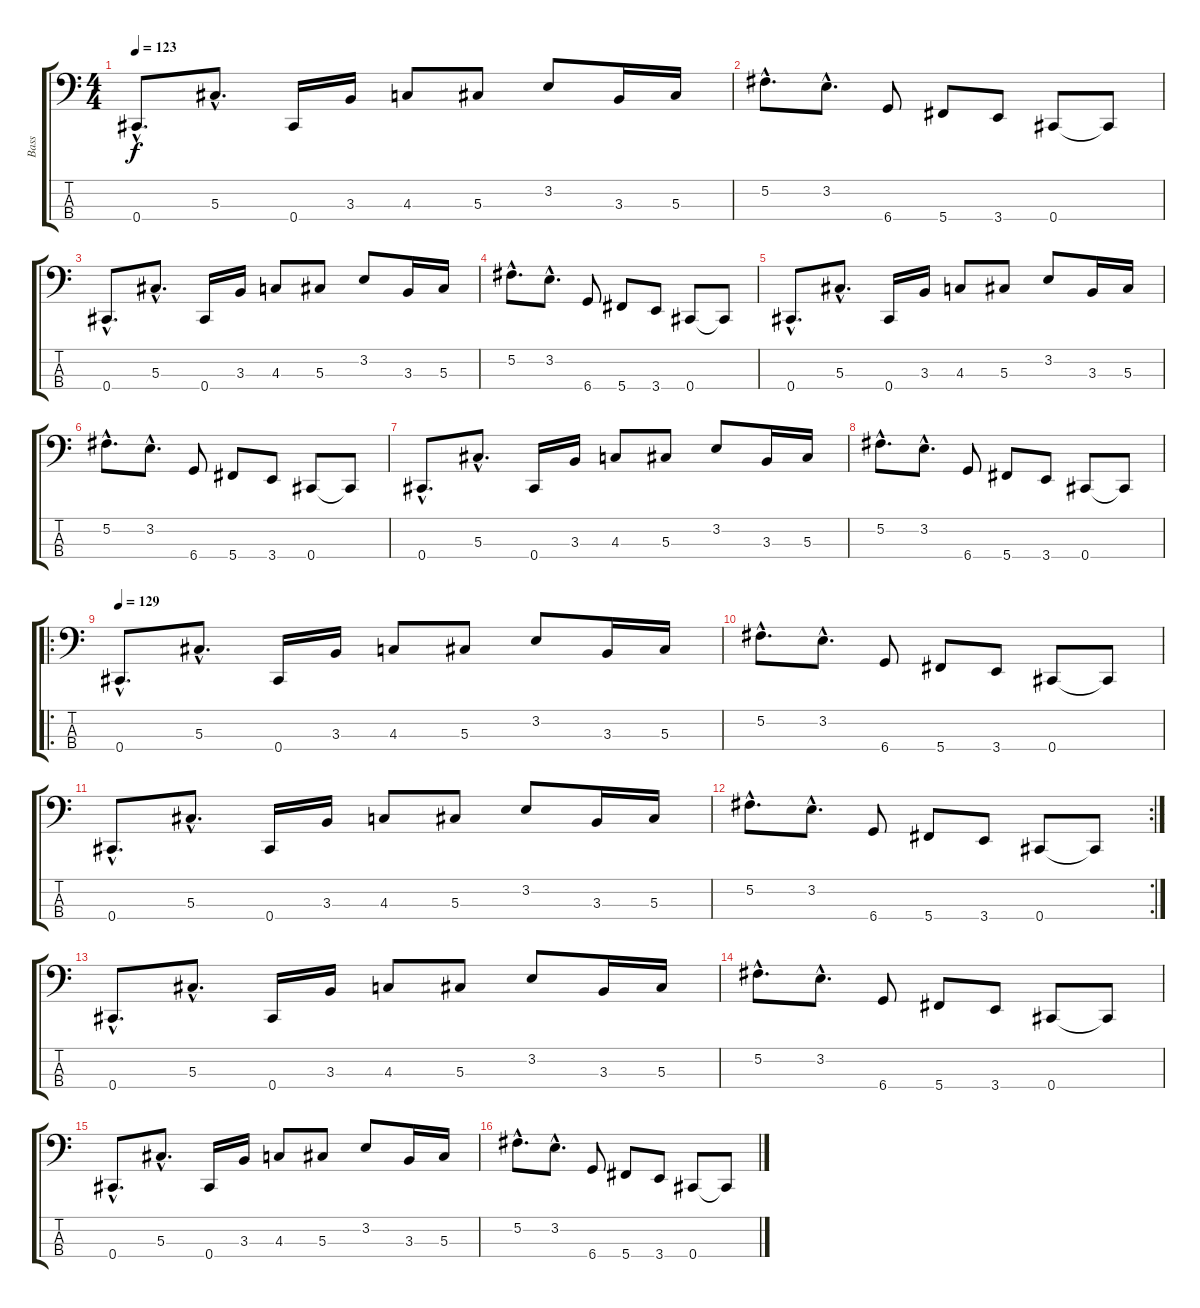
\track ("Bass" "Bass") {instrument electricbasspick}
\staff {score tabs}
\tuning (Gb2 Db2 Ab1 Db1) {hide}
\ts (4 4)
\tempo 123
\clef f4
\ks c
0.4{hac}.8{d dy f} 5.3{hac}.8{d} 0.4.16 3.3.16 4.3.8 5.3.8 3.2.8 3.3.16 5.3.16 |
5.2{hac}.8{d} 3.2{hac}.8{d} 6.4.8 5.4.8 3.4.8 0.4.8 0.4{t}.8 |
0.4{hac}.8{d} 5.3{hac}.8{d} 0.4.16 3.3.16 4.3.8 5.3.8 3.2.8 3.3.16 5.3.16 |
5.2{hac}.8{d} 3.2{hac}.8{d} 6.4.8 5.4.8 3.4.8 0.4.8 0.4{t}.8 |
0.4{hac}.8{d} 5.3{hac}.8{d} 0.4.16 3.3.16 4.3.8 5.3.8 3.2.8 3.3.16 5.3.16 |
5.2{hac}.8{d} 3.2{hac}.8{d} 6.4.8 5.4.8 3.4.8 0.4.8 0.4{t}.8 |
0.4{hac}.8{d} 5.3{hac}.8{d} 0.4.16 3.3.16 4.3.8 5.3.8 3.2.8 3.3.16 5.3.16 |
5.2{hac}.8{d} 3.2{hac}.8{d} 6.4.8 5.4.8 3.4.8 0.4.8 0.4{t}.8 |
\ro
\tempo 129
0.4{hac}.8{d} 5.3{hac}.8{d} 0.4.16 3.3.16 4.3.8 5.3.8 3.2.8 3.3.16 5.3.16 |
5.2{hac}.8{d} 3.2{hac}.8{d} 6.4.8 5.4.8 3.4.8 0.4.8 0.4{t}.8 |
0.4{hac}.8{d} 5.3{hac}.8{d} 0.4.16 3.3.16 4.3.8 5.3.8 3.2.8 3.3.16 5.3.16 |
\rc 2
5.2{hac}.8{d} 3.2{hac}.8{d} 6.4.8 5.4.8 3.4.8 0.4.8 0.4{t}.8 |
0.4{hac}.8{d} 5.3{hac}.8{d} 0.4.16 3.3.16 4.3.8 5.3.8 3.2.8 3.3.16 5.3.16 |
5.2{hac}.8{d} 3.2{hac}.8{d} 6.4.8 5.4.8 3.4.8 0.4.8 0.4{t}.8 |
0.4{hac}.8{d} 5.3{hac}.8{d} 0.4.16 3.3.16 4.3.8 5.3.8 3.2.8 3.3.16 5.3.16 |
5.2{hac}.8{d} 3.2{hac}.8{d} 6.4.8 5.4.8 3.4.8 0.4.8 0.4{t}.8
